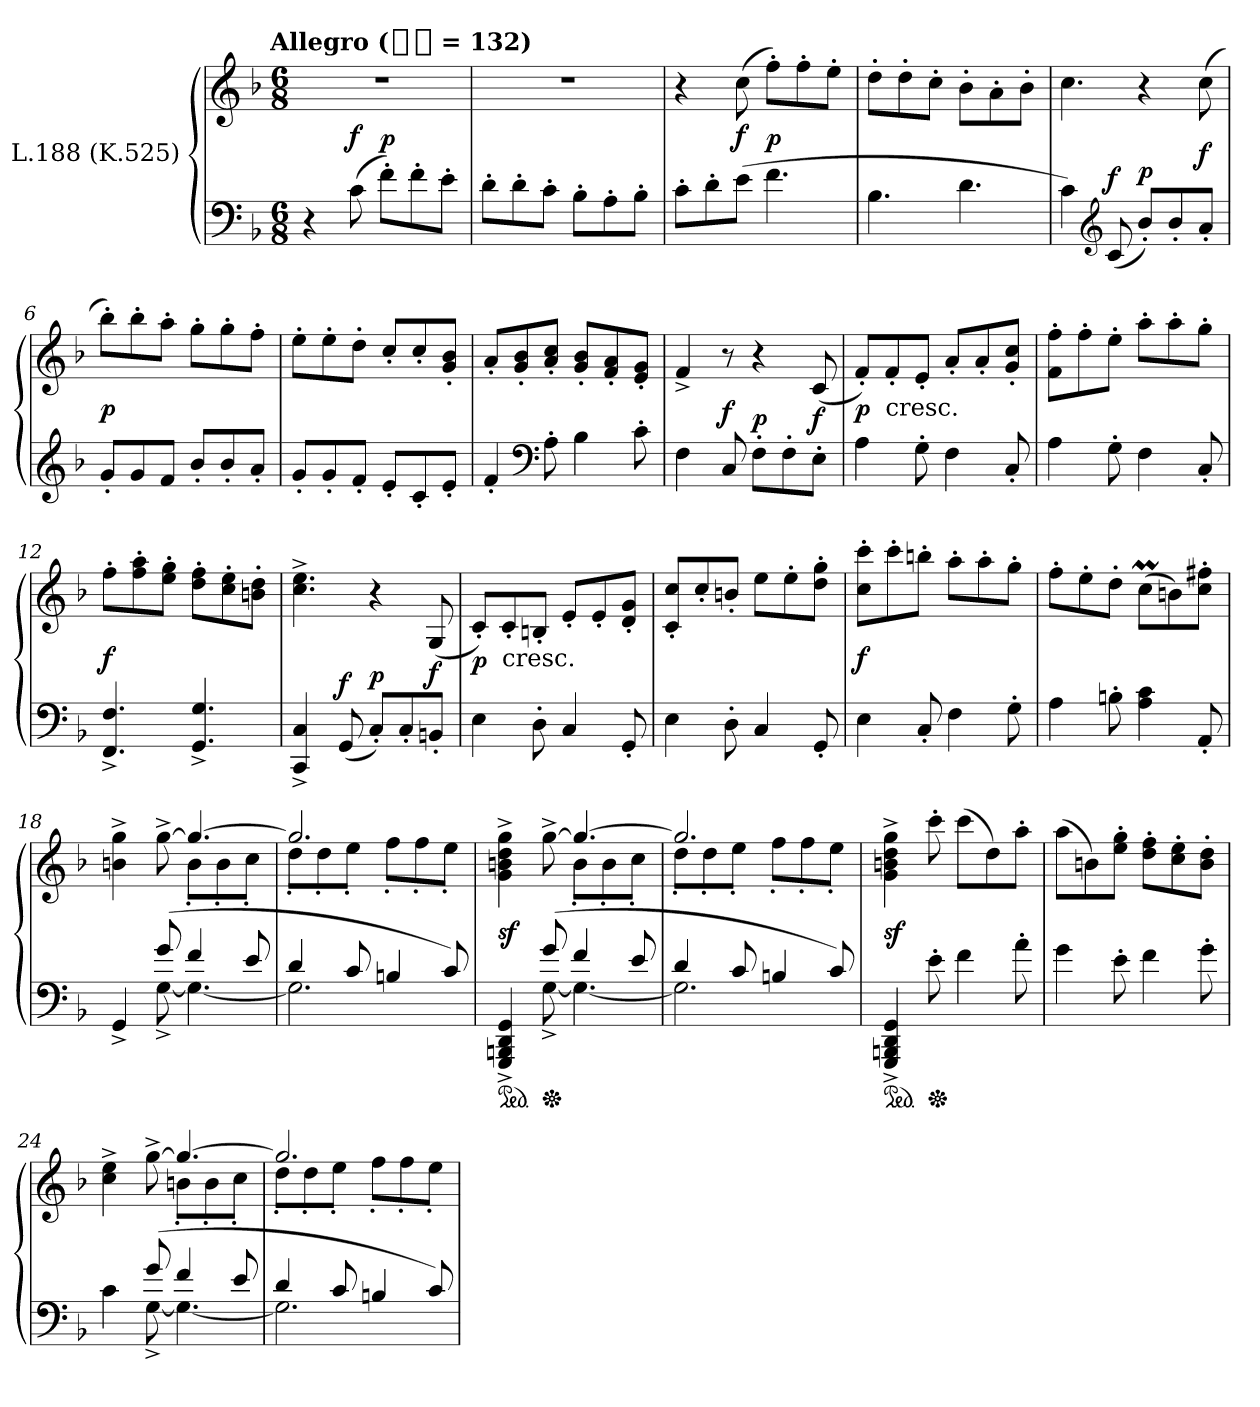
**kern	**kern	**dynam
*part1	*part1	*part1
*staff2	*staff1	*staff1/2
*I"L.188 (K.525)	*	*
*clefF4	*clefG2	*
*k[b-]	*k[b-]	*
*F:	*F:	*
!!LO:TX:omd:t=Allegro ([quarter-dot] = 132)
*M6/8	*M6/8	*
*MM198	*MM198	*
=1	=1	=1
*	*^	*
*	*	*^	*
4r	2.r	4ryy	4.ryy	.
(8c	.	2ryy	.	f
8f'L)	.	.	4.ryy	p
8f'	.	.	.	.
8e'J	.	.	.	.
*	*v	*v	*v	*
=2	=2	=2
8d'L	2.r	.
8d'	.	.
8c'J	.	.
8B-'L	.	.
8A'	.	.
8B-'J	.	.
=3	=3	=3
8c'L	4r	.
8d'	.	.
(8eJ	(8cc	f
4.f	8ff'L)	p
.	8ff'	.
.	8ee'J	.
!!LO:LB:g=z
=4	=4	=4
4.B-	8dd'L	.
.	8dd'	.
.	8cc'J	.
4.d	8b-'\L	.
.	8a'\	.
.	8b-'\J	.
=5	=5	=5
4c)	4.cc	.
*clefG2	*	*
!	!	!LO:DY:a=2
(8c	.	f
!	!	!LO:DY:a=2
8b-'L)	4r	p
8b-'	.	.
8a'J	(8cc	f
=6	=6	=6
8g'L	8bb-'L)	p
8g	8bb-'	.
8fJ	8aa'J	.
8b-'L	8gg'L	.
8b-'	8gg'	.
8a'J	8ff'J	.
=7	=7	=7
8g'L	8ee'L	.
8g'	8ee'	.
8f'J	8dd'J	.
8e'L	8cc'L	.
8c'	8cc'	.
8e'J	8g' 8b-'J	.
=8	=8	=8
4f'	8a'L	.
.	8g' 8b-'	.
*clefF4	*	*
8A'	8a' 8cc'J	.
4B-	8g' 8b-'L	.
.	8f' 8a'	.
8c'	8e' 8g'J	.
!!LO:LB:g=z
=9	=9	=9
4F	4f^	.
!	!	!LO:DY:a=2
8C	8r	f
!	!	!LO:DY:a=2
8F'L	4r	p
8F'	.	.
8E'J	(8c	f
=10	=10	=10
4A	8f'L)	p
!	!LO:TX:c:t=cresc.	!
.	8f'	.
8G'	8e'J	.
4F	8a'L	.
.	8a'	.
8C'	8g' 8cc'J	.
=11	=11	=11
4A	8f' 8ff'L	.
.	8ff'	.
8G'	8ee'J	.
4F	8aa'L	.
.	8aa'	.
8C'	8gg'J	.
=12	=12	=12
4.FF^ 4.F^	8ff'L	f
.	8ff' 8aa'	.
.	8ee' 8gg'J	.
4.GG^ 4.G^	8dd' 8ff'L	.
.	8cc' 8ee'	.
.	8bn' 8dd'J	.
!!LO:LB:g=z
=13	=13	=13
4CC^ 4C^	4.cc^ 4.ee^	.
!	!	!LO:DY:a=2
(8GG	.	f
!	!	!LO:DY:a=2
8C'L)	4r	p
8C'	.	.
8BBn'J	(8G	f
=14	=14	=14
4E	8c'L)	p
!	!LO:TX:c:t=cresc.	!
.	8c'	.
8D'	8Bn'J	.
4C	8e'L	.
.	8e'	.
8GG'	8d' 8g'J	.
=15	=15	=15
4E	8c' 8cc'L	.
.	8cc'	.
8D'	8bn'J	.
4C	8eeL	.
.	8ee'	.
8GG'	8dd' 8gg'J	.
=16	=16	=16
4E	8cc' 8ccc'L	f
.	8ccc'	.
8C'	8bbn'J	.
4F	8aa'L	.
.	8aa'	.
8G'	8gg'J	.
!!LO:LB:g=z
=17	=17	=17
4A	8ff'L	.
.	8ee'	.
8Bn'	8dd'J	.
4A 4c	(8ccML	.
.	8bn)	.
8AA'	8cc' 8ff#X'J	.
=18	=18	=18
*^	*^	*
4ryy	4GG^	4bn^ 4gg^	4.ryy	.
(8g	[8G^	[8gg^	.	.
4f	4.G_	4.gg_	8b'L	.
.	.	.	8b'	.
8e	.	.	8cc'J	.
=19	=19	=19	=19	=19
4d	2.G]	2.gg]	8dd'L	.
.	.	.	8dd'	.
8c	.	.	8ee'J	.
4Bn	.	.	8ff'L	.
.	.	.	8ff'	.
8c)	.	.	8ee'J	.
=20	=20	=20	=20	=20
*ped	*	*	*	*
4ryy	4GGG^> 4BBBn^> 4DD^> 4GG^>	4.ryy	4g^ 4bn^ 4dd^ 4gg^	sf
*Xped	*	*	*	*
(8g	[8G^	.	[8gg^	.
4f	4.G_	4.gg_	8b'L	.
.	.	.	8b'	.
8e	.	.	8cc'J	.
=21	=21	=21	=21	=21
4d	2.G]	2.gg]	8dd'L	.
.	.	.	8dd'	.
8c	.	.	8ee'J	.
4Bn	.	.	8ff'L	.
.	.	.	8ff'	.
8c)	.	.	8ee'J	.
*v	*v	*	*	*
*	*v	*v	*
!!LO:LB:g=z
=22	=22	=22
*ped	*	*
4GGG^> 4BBBn^> 4DD^> 4GG^>	4g^ 4bn^ 4dd^ 4gg^	sf
*Xped	*	*
8e'	8ccc'	.
4f	(8cccL	.
.	8dd)	.
8a'	8aa'J	.
=23	=23	=23
4g	(8aaL	.
.	8bn)	.
8e'	8ee' 8gg'J	.
4f	8dd' 8ff'L	.
.	8cc' 8ee'	.
8g'	8b' 8dd'J	.
=24	=24	=24
*^	*^	*
4ryy	4c	4.ryy	4cc^ 4ee^	.
(8g	[8G^	.	[8gg^	.
4f	4.G_	4.gg_	8bn'L	.
.	.	.	8b'	.
8e	.	.	8cc'J	.
=25	=25	=25	=25	=25
4d	2.G]	2.gg]	8dd'L	.
.	.	.	8dd'	.
8c	.	.	8ee'J	.
4Bn	.	.	8ff'L	.
.	.	.	8ff'	.
8c)	.	.	8ee'J	.
*v	*v	*	*	*
*	*v	*v	*
=	=	=
*-	*-	*-
